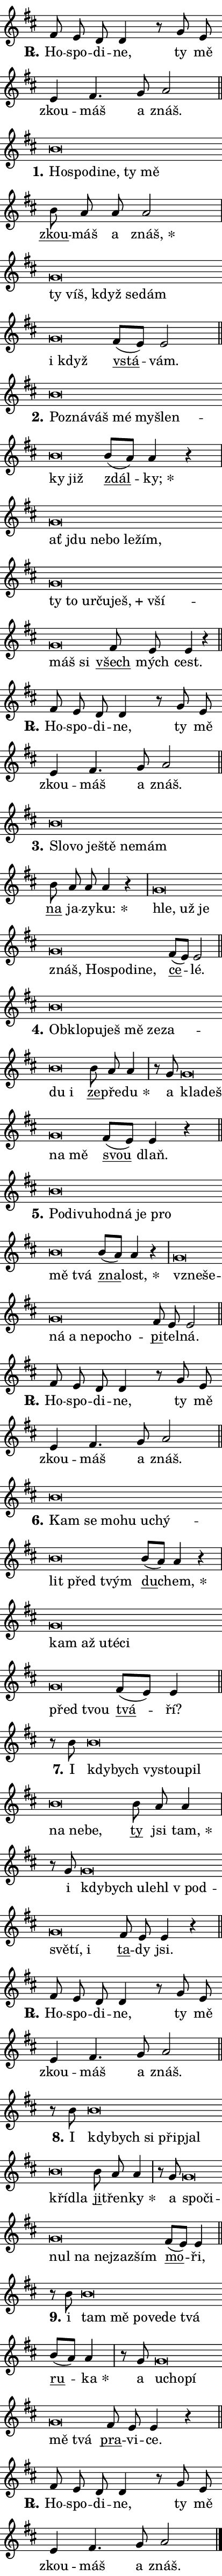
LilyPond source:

\version "2.22.1"
\header { tagline = "" }
\paper {
  indent = 0\cm
  top-margin = 0\cm
  right-margin = 0\cm
  bottom-margin = 0\cm
  left-margin = 0\cm
  paper-width = 7\cm
  page-breaking = #ly:one-page-breaking
  system-system-spacing.basic-distance = #11
  score-system-spacing.basic-distance = #11
  ragged-last = ##f
}


%% Author: Thomas Morley
%% https://lists.gnu.org/archive/html/lilypond-user/2020-05/msg00002.html
#(define (line-position grob)
"Returns position of @var[grob} in current system:
   @code{'start}, if at first time-step
   @code{'end}, if at last time-step
   @code{'middle} otherwise
"
  (let* ((col (ly:item-get-column grob))
         (ln (ly:grob-object col 'left-neighbor))
         (rn (ly:grob-object col 'right-neighbor))
         (col-to-check-left (if (ly:grob? ln) ln col))
         (col-to-check-right (if (ly:grob? rn) rn col))
         (break-dir-left
           (and
             (ly:grob-property col-to-check-left 'non-musical #f)
             (ly:item-break-dir col-to-check-left)))
         (break-dir-right
           (and
             (ly:grob-property col-to-check-right 'non-musical #f)
             (ly:item-break-dir col-to-check-right))))
        (cond ((eqv? 1 break-dir-left) 'start)
              ((eqv? -1 break-dir-right) 'end)
              (else 'middle))))

#(define (tranparent-at-line-position vctor)
  (lambda (grob)
  "Relying on @code{line-position} select the relevant enry from @var{vctor}.
Used to determine transparency,"
    (case (line-position grob)
      ((end) (not (vector-ref vctor 0)))
      ((middle) (not (vector-ref vctor 1)))
      ((start) (not (vector-ref vctor 2))))))

noteHeadBreakVisibility =
#(define-music-function (break-visibility)(vector?)
"Makes @code{NoteHead}s transparent relying on @var{break-visibility}"
#{
  \override NoteHead.transparent =
    #(tranparent-at-line-position break-visibility)
#})

#(define delete-ledgers-for-transparent-note-heads
  (lambda (grob)
    "Reads whether a @code{NoteHead} is transparent.
If so this @code{NoteHead} is removed from @code{'note-heads} from
@var{grob}, which is supposed to be @code{LedgerLineSpanner}.
As a result ledgers are not printed for this @code{NoteHead}"
    (let* ((nhds-array (ly:grob-object grob 'note-heads))
           (nhds-list
             (if (ly:grob-array? nhds-array)
                 (ly:grob-array->list nhds-array)
                 '()))
           ;; Relies on the transparent-property being done before
           ;; Staff.LedgerLineSpanner.after-line-breaking is executed.
           ;; This is fragile ...
           (to-keep
             (remove
               (lambda (nhd)
                 (ly:grob-property nhd 'transparent #f))
               nhds-list)))
      ;; TODO find a better method to iterate over grob-arrays, similiar
      ;; to filter/remove etc for lists
      ;; For now rebuilt from scratch
      (set! (ly:grob-object grob 'note-heads)  '())
      (for-each
        (lambda (nhd)
          (ly:pointer-group-interface::add-grob grob 'note-heads nhd))
        to-keep))))

hideNotes = {
  \noteHeadBreakVisibility #begin-of-line-visible
}
unHideNotes = {
  \noteHeadBreakVisibility #all-visible
}

% work-around for resetting accidentals
% https://lilypond.org/doc/v2.23/Documentation/notation/displaying-rhythms#unmetered-music
cadenzaMeasure = {
  \cadenzaOff
  \partial 1024 s1024
  \cadenzaOn
}

#(define-markup-command (accent layout props text) (markup?)
  "Underline accented syllable"
  (interpret-markup layout props
    #{\markup \override #'(offset . 4.3) \underline { #text }#}))

responsum = \markup \concat {
  "R" \hspace #-1.05 \path #0.1 #'((moveto 0 0.07) (lineto 0.9 0.8)) \hspace #0.05 "."
}

\layout {
    \context {
        \Staff
        \remove "Time_signature_engraver"
        \override LedgerLineSpanner.after-line-breaking = #delete-ledgers-for-transparent-note-heads
    }
    \context {
        \Voice {
            \override NoteHead.output-attributes = #'((class . "notehead"))
            \override Hairpin.height = #0.55
        }
    }
    \context {
        \Lyrics {
            \override StanzaNumber.output-attributes = #'((class . "stanzanumber"))
            \override LyricSpace.minimum-distance = #0.9
            \override LyricText.font-name = #"TeX Gyre Schola"
            \override LyricText.font-size = 1
            \override StanzaNumber.font-name = #"TeX Gyre Schola Bold"
            \override StanzaNumber.font-size = 1
        }
    }
}

% magnetic-lyrics.ily
%
%   written by
%     Jean Abou Samra <jean@abou-samra.fr>
%     Werner Lemberg <wl@gnu.org>
%
%   adapted by
%     Jiri Hon <jiri.hon@gmail.com>
%
% Version 2022-Apr-15

% https://www.mail-archive.com/lilypond-user@gnu.org/msg149350.html

#(define (Left_hyphen_pointer_engraver context)
   "Collect syllable-hyphen-syllable occurrences in lyrics and store
them in properties.  This engraver only looks to the left.  For
example, if the lyrics input is @code{foo -- bar}, it does the
following.

@itemize @bullet
@item
Set the @code{text} property of the @code{LyricHyphen} grob between
@q{foo} and @q{bar} to @code{foo}.

@item
Set the @code{left-hyphen} property of the @code{LyricText} grob with
text @q{foo} to the @code{LyricHyphen} grob between @q{foo} and
@q{bar}.
@end itemize

Use this auxiliary engraver in combination with the
@code{lyric-@/text::@/apply-@/magnetic-@/offset!} hook."
   (let ((hyphen #f)
         (text #f))
     (make-engraver
      (acknowledgers
       ((lyric-syllable-interface engraver grob source-engraver)
        (set! text grob)))
      (end-acknowledgers
       ((lyric-hyphen-interface engraver grob source-engraver)
        ;(when (not (grob::has-interface grob 'lyric-space-interface))
          (set! hyphen grob)));)
      ((stop-translation-timestep engraver)
       (when (and text hyphen)
         (ly:grob-set-object! text 'left-hyphen hyphen))
       (set! text #f)
       (set! hyphen #f)))))

#(define (lyric-text::apply-magnetic-offset! grob)
   "If the space between two syllables is less than the value in
property @code{LyricText@/.details@/.squash-threshold}, move the right
syllable to the left so that it gets concatenated with the left
syllable.

Use this function as a hook for
@code{LyricText@/.after-@/line-@/breaking} if the
@code{Left_@/hyphen_@/pointer_@/engraver} is active."
   (let ((hyphen (ly:grob-object grob 'left-hyphen #f)))
     (when hyphen
       (let ((left-text (ly:spanner-bound hyphen LEFT)))
         (when (grob::has-interface left-text 'lyric-syllable-interface)
           (let* ((common (ly:grob-common-refpoint grob left-text X))
                  (this-x-ext (ly:grob-extent grob common X))
                  (left-x-ext
                   (begin
                     ;; Trigger magnetism for left-text.
                     (ly:grob-property left-text 'after-line-breaking)
                     (ly:grob-extent left-text common X)))
                  ;; `delta` is the gap width between two syllables.
                  (delta (- (interval-start this-x-ext)
                            (interval-end left-x-ext)))
                  (details (ly:grob-property grob 'details))
                  (threshold (assoc-get 'squash-threshold details 0.2)))
             (when (< delta threshold)
               (let* (;; We have to manipulate the input text so that
                      ;; ligatures crossing syllable boundaries are not
                      ;; disabled.  For languages based on the Latin
                      ;; script this is essentially a beautification.
                      ;; However, for non-Western scripts it can be a
                      ;; necessity.
                      (lt (ly:grob-property left-text 'text))
                      (rt (ly:grob-property grob 'text))
                      (is-space (grob::has-interface hyphen 'lyric-space-interface))
                      (space (if is-space " " ""))
                      (space-markup (grob-interpret-markup grob " "))
                      (space-size (interval-length (ly:stencil-extent space-markup X)))
                      (extra-delta (if is-space space-size 0))
                      ;; Append new syllable.
                      (ltrt-space (if (and (string? lt) (string? rt))
                                (string-append lt space rt)
                                (make-concat-markup (list lt space rt))))
                      ;; Right-align `ltrt` to the right side.
                      (ltrt-space-markup (grob-interpret-markup
                               grob
                               (make-translate-markup
                                (cons (interval-length this-x-ext) 0)
                                (make-right-align-markup ltrt-space)))))
                 (begin
                   ;; Don't print `left-text`.
                   (ly:grob-set-property! left-text 'stencil #f)
                   ;; Set text and stencil (which holds all collected
                   ;; syllables so far) and shift it to the left.
                   (ly:grob-set-property! grob 'text ltrt-space)
                   (ly:grob-set-property! grob 'stencil ltrt-space-markup)
                   (ly:grob-translate-axis! grob (- (- delta extra-delta)) X))))))))))


#(define (lyric-hyphen::displace-bounds-first grob)
   ;; Make very sure this callback isn't triggered too early.
   (let ((left (ly:spanner-bound grob LEFT))
         (right (ly:spanner-bound grob RIGHT)))
     (ly:grob-property left 'after-line-breaking)
     (ly:grob-property right 'after-line-breaking)
     (ly:lyric-hyphen::print grob)))

squashThreshold = #0.4

\layout {
  \context {
    \Lyrics
    \consists #Left_hyphen_pointer_engraver
    \override LyricText.after-line-breaking =
      #lyric-text::apply-magnetic-offset!
    \override LyricHyphen.stencil = #lyric-hyphen::displace-bounds-first
    \override LyricText.details.squash-threshold = \squashThreshold
    \override LyricHyphen.minimum-distance = 0
    \override LyricHyphen.minimum-length = \squashThreshold
  }
}

squash = \override LyricText.details.squash-threshold = 9999
unSquash = \override LyricText.details.squash-threshold = \squashThreshold

left = \override LyricText.self-alignment-X = #LEFT
unLeft = \revert LyricText.self-alignment-X

starOffset = #(lambda (grob) 
                (let ((x_offset (ly:self-alignment-interface::aligned-on-x-parent grob)))
                  (if (= x_offset 0) 0 (+ x_offset 1.2))))

star = #(define-music-function (syllable)(string?)
"Append star separator at the end of a syllable"
#{
  \once \override LyricText.X-offset = #starOffset
  \lyricmode { \markup {
    #syllable
    \override #'((font-name . "TeX Gyre Schola Bold")) \hspace #0.2 \lower #0.65 \larger "*"
  } }
#})

starAccent = #(define-music-function (syllable)(string?)
"Append star separator at the end of a syllable and make accent"
#{
  \once \override LyricText.X-offset = #starOffset
  \lyricmode { \markup {
    \accent #syllable
    \override #'((font-name . "TeX Gyre Schola Bold")) \hspace #0.2 \lower #0.65 \larger "*"
  } }
#})

breath = #(define-music-function (syllable)(string?)
"Append breathing indicator at the end of a syllable"
#{
  \lyricmode { \markup { #syllable "+" } }
#})

optionalBreath = #(define-music-function (syllable)(string?)
"Append optional breathing indicator at the end of a syllable"
#{
  \lyricmode { \markup { #syllable "(+)" } }
#})


\score {
    <<
        \new Voice = "melody" { \cadenzaOn \key d \major \relative { fis'8 e d d4 r8 \bar "" g e \bar "" e4 fis4. g8 a2 \cadenzaMeasure \bar "||" \break }
\relative { b'\breve*1/16 \hideNotes \breve*1/16 \bar "" \breve*1/16 \bar "" \breve*1/16 \bar "" \breve*1/16 \breve*1/16 \bar "" \unHideNotes \bar "" b8 a a a2 \cadenzaMeasure \bar "|" g\breve*1/16 \hideNotes \breve*1/16 \bar "" \breve*1/16 \bar "" \breve*1/16 \bar "" \breve*1/16 \bar "" \breve*1/16 \breve*1/16 \bar "" \unHideNotes \bar "" fis8[( e)] e2 \cadenzaMeasure \bar "||" \break }
\relative { b'\breve*1/16 \hideNotes \breve*1/16 \bar "" \breve*1/16 \bar "" \breve*1/16 \bar "" \breve*1/16 \bar "" \breve*1/16 \bar "" \breve*1/16 \breve*1/16 \bar "" \unHideNotes \bar "" b8[( a)] a4 r \cadenzaMeasure \bar "|" g\breve*1/16 \hideNotes \breve*1/16 \bar "" \breve*1/16 \bar "" \breve*1/16 \bar "" \breve*1/16 \bar "" \breve*1/16 \bar "" \breve*1/16 \bar "" \breve*1/16 \bar "" \breve*1/16 \bar "" \breve*1/16 \bar "" \breve*1/16 \bar "" \breve*1/16 \bar "" \breve*1/16 \breve*1/16 \bar "" \unHideNotes \bar "" fis8 e e4 r \cadenzaMeasure \bar "||" \break }
\relative { fis'8 e d d4 r8 \bar "" g e \bar "" e4 fis4. g8 a2 \cadenzaMeasure \bar "||" \break }
\relative { b'\breve*1/16 \hideNotes \breve*1/16 \bar "" \breve*1/16 \bar "" \breve*1/16 \bar "" \breve*1/16 \breve*1/16 \bar "" \unHideNotes \bar "" b8 a a a4 r \cadenzaMeasure \bar "|" g\breve*1/16 \hideNotes \breve*1/16 \bar "" \breve*1/16 \bar "" \breve*1/16 \bar "" \breve*1/16 \bar "" \breve*1/16 \bar "" \breve*1/16 \breve*1/16 \bar "" \unHideNotes \bar "" fis8[( e)] e2 \cadenzaMeasure \bar "||" \break }
\relative { b'\breve*1/16 \hideNotes \breve*1/16 \bar "" \breve*1/16 \bar "" \breve*1/16 \bar "" \breve*1/16 \bar "" \breve*1/16 \bar "" \breve*1/16 \bar "" \breve*1/16 \breve*1/16 \bar "" \unHideNotes \bar "" b8 a a4 \cadenzaMeasure \bar "|" r8 g8 g\breve*1/16 \hideNotes \breve*1/16 \bar "" \breve*1/16 \breve*1/16 \bar "" \unHideNotes \bar "" fis8[( e)] e4 r \cadenzaMeasure \bar "||" \break }
\relative { b'\breve*1/16 \hideNotes \breve*1/16 \bar "" \breve*1/16 \bar "" \breve*1/16 \bar "" \breve*1/16 \bar "" \breve*1/16 \bar "" \breve*1/16 \bar "" \breve*1/16 \breve*1/16 \bar "" \unHideNotes \bar "" b8[( a)] a4 r \cadenzaMeasure \bar "|" g\breve*1/16 \hideNotes \breve*1/16 \bar "" \breve*1/16 \bar "" \breve*1/16 \bar "" \breve*1/16 \bar "" \breve*1/16 \breve*1/16 \bar "" \unHideNotes \bar "" fis8 e e2 \cadenzaMeasure \bar "||" \break }
\relative { fis'8 e d d4 r8 \bar "" g e \bar "" e4 fis4. g8 a2 \cadenzaMeasure \bar "||" \break }
\relative { b'\breve*1/16 \hideNotes \breve*1/16 \bar "" \breve*1/16 \bar "" \breve*1/16 \bar "" \breve*1/16 \bar "" \breve*1/16 \bar "" \breve*1/16 \bar "" \breve*1/16 \breve*1/16 \bar "" \unHideNotes \bar "" b8[( a)] a4 r \cadenzaMeasure \bar "|" g\breve*1/16 \hideNotes \breve*1/16 \bar "" \breve*1/16 \bar "" \breve*1/16 \bar "" \breve*1/16 \bar "" \breve*1/16 \breve*1/16 \bar "" \unHideNotes \bar "" fis8[( e)] e4 \cadenzaMeasure \bar "||" \break }
\relative { r8 b'8 b\breve*1/16 \hideNotes \breve*1/16 \bar "" \breve*1/16 \bar "" \breve*1/16 \bar "" \breve*1/16 \bar "" \breve*1/16 \bar "" \breve*1/16 \breve*1/16 \bar "" \unHideNotes \bar "" b8 a a4 \cadenzaMeasure \bar "|" r8 g8 g\breve*1/16 \hideNotes \breve*1/16 \bar "" \breve*1/16 \bar "" \breve*1/16 \bar "" \breve*1/16 \bar "" \breve*1/16 \bar "" \breve*1/16 \breve*1/16 \bar "" \unHideNotes \bar "" fis8 e e4 r \cadenzaMeasure \bar "||" \break }
\relative { fis'8 e d d4 r8 \bar "" g e \bar "" e4 fis4. g8 a2 \cadenzaMeasure \bar "||" \break }
\relative { r8 b'8 b\breve*1/16 \hideNotes \breve*1/16 \bar "" \breve*1/16 \bar "" \breve*1/16 \bar "" \breve*1/16 \bar "" \breve*1/16 \breve*1/16 \bar "" \unHideNotes \bar "" b8 a a4 \cadenzaMeasure \bar "|" r8 g8 g\breve*1/16 \hideNotes \breve*1/16 \bar "" \breve*1/16 \bar "" \breve*1/16 \bar "" \breve*1/16 \breve*1/16 \bar "" \unHideNotes \bar "" fis8[( e)] e4 \cadenzaMeasure \bar "||" \break }
\relative { r8 b'8 b\breve*1/16 \hideNotes \breve*1/16 \bar "" \breve*1/16 \bar "" \breve*1/16 \bar "" \breve*1/16 \breve*1/16 \bar "" \unHideNotes \bar "" b8[( a)] a4 \cadenzaMeasure \bar "|" r8 g8 g\breve*1/16 \hideNotes \breve*1/16 \bar "" \breve*1/16 \bar "" \breve*1/16 \breve*1/16 \bar "" \unHideNotes \bar "" fis8 e e4 r \cadenzaMeasure \bar "||" \break }
\relative { fis'8 e d d4 r8 \bar "" g e \bar "" e4 fis4. g8 a2 \cadenzaMeasure \bar "||" \break } \bar "|." }
        \new Lyrics \lyricsto "melody" { \lyricmode { \set stanza = \responsum
Ho -- spo -- di -- ne, ty mě zkou -- máš a znáš.
\set stanza = "1."
\left Ho -- \squash spo -- di -- ne, ty mě \unLeft \unSquash \markup \accent zkou -- máš a \star znáš, \left ty \squash víš, když se -- dám i když \unLeft \unSquash \markup \accent vstá -- vám.
\set stanza = "2."
\left Po -- \squash zná -- váš mé my -- šlen -- ky již \unLeft \unSquash \markup \accent zdál -- \star ky; \left ať \squash jdu ne -- bo le -- žím, ty to ur -- ču -- \breath "ješ," vší -- máš si \unLeft \unSquash \markup \accent všech mých cest.
\set stanza = \responsum
Ho -- spo -- di -- ne, ty mě zkou -- máš a znáš.
\set stanza = "3."
\left Slo -- \squash vo je -- ště ne -- mám \unLeft \unSquash \markup \accent na ja -- zy -- \star ku: \left hle, \squash už je znáš, Ho -- spo -- di -- ne, \unLeft \unSquash \markup \accent ce -- lé.
\set stanza = "4."
\left Ob -- \squash klo -- pu -- ješ mě ze -- za -- du i \unLeft \unSquash \markup \accent ze -- pře -- \star du a \left kla -- \squash deš na mě \unLeft \unSquash \markup \accent svou dlaň.
\set stanza = "5."
\left Po -- \squash di -- vu -- hod -- ná je pro mě tvá \unLeft \unSquash \markup \accent zna -- \star lost, \left vzne -- \squash še -- ná a ne -- po -- cho -- \unLeft \unSquash \markup \accent pi -- tel -- ná.
\set stanza = \responsum
Ho -- spo -- di -- ne, ty mě zkou -- máš a znáš.
\set stanza = "6."
\left Kam \squash se mo -- hu u -- chý -- lit před tvým \unLeft \unSquash \markup \accent du -- \star chem, \left kam \squash až u -- té -- ci před tvou \unLeft \unSquash \markup \accent tvá -- ří?
\set stanza = "7."
I \left kdy -- \squash bych vy -- stou -- pil na ne -- be, \unLeft \unSquash \markup \accent ty jsi \star tam, i \left kdy -- \squash bych u -- lehl "v pod" -- svě -- tí, i \unLeft \unSquash \markup \accent ta -- dy jsi.
\set stanza = \responsum
Ho -- spo -- di -- ne, ty mě zkou -- máš a znáš.
\set stanza = "8."
I \left kdy -- \squash bych si při -- pjal kří -- dla \unLeft \unSquash \markup \accent ji -- třen -- \star ky a \left spo -- \squash či -- nul na nej -- zazším \unLeft \unSquash \markup \accent mo -- ři,
\set stanza = "9."
i \left tam \squash mě po -- ve -- de tvá \unLeft \unSquash \markup \accent ru -- \star ka a \left u -- \squash cho -- pí mě tvá \unLeft \unSquash \markup \accent pra -- vi -- ce.
\set stanza = \responsum
Ho -- spo -- di -- ne, ty mě zkou -- máš a znáš. } }
    >>
    \layout {}
}
